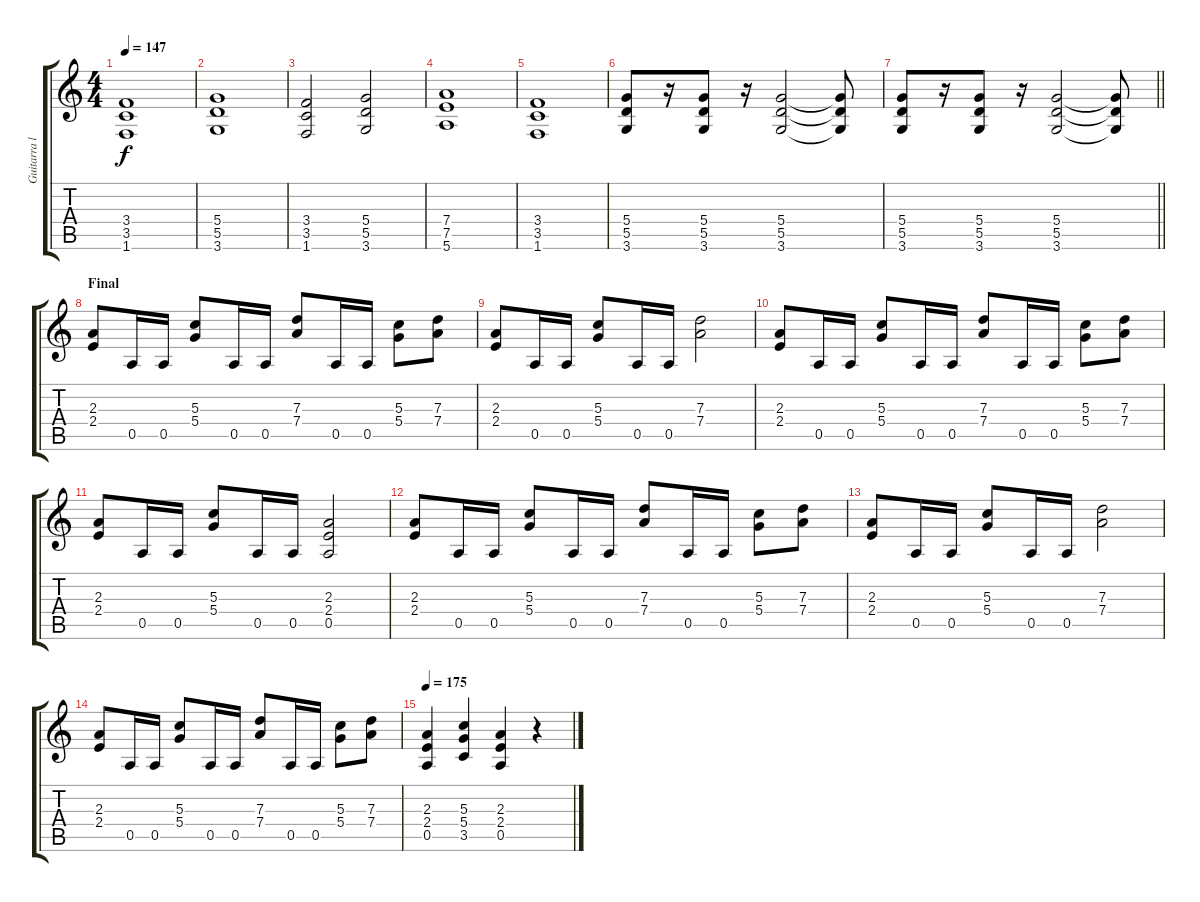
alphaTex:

\track ("Guitarra lider" "Guitarra l") {instrument distortionguitar}
\staff {score tabs}
\tuning (E4 B3 G3 D3 A2 E2) {hide}
\ts (4 4)
\tempo 147
\clef g2
\ks c
(3.4 3.5 1.6).1{dy f} |
(5.4 5.5 3.6).1 |
(3.4 3.5 1.6).2 (5.4 5.5 3.6).2 |
(7.4 7.5 5.6).1 |
(3.4 3.5 1.6).1 |
(5.4 5.5 3.6).8 r.16 (5.4 5.5 3.6).8 r.16 (5.4 5.5 3.6).2 (5.4{t} 5.5{t} 3.6{t}).8 |
\barLineRight lightlight
(5.4 5.5 3.6).8 r.16 (5.4 5.5 3.6).8 r.16 (5.4 5.5 3.6).2 (5.4{t} 5.5{t} 3.6{t}).8 |
\section ("" "Final")
(2.3 2.4).8 0.5.16 0.5.16 (5.3 5.4).8 0.5.16 0.5.16 (7.3 7.4).8 0.5.16 0.5.16 (5.3 5.4).8 (7.3 7.4).8 |
(2.3 2.4).8 0.5.16 0.5.16 (5.3 5.4).8 0.5.16 0.5.16 (7.3 7.4).2 |
(2.3 2.4).8 0.5.16 0.5.16 (5.3 5.4).8 0.5.16 0.5.16 (7.3 7.4).8 0.5.16 0.5.16 (5.3 5.4).8 (7.3 7.4).8 |
(2.3 2.4).8 0.5.16 0.5.16 (5.3 5.4).8 0.5.16 0.5.16 (2.3 2.4 0.5).2 |
(2.3 2.4).8 0.5.16 0.5.16 (5.3 5.4).8 0.5.16 0.5.16 (7.3 7.4).8 0.5.16 0.5.16 (5.3 5.4).8 (7.3 7.4).8 |
(2.3 2.4).8 0.5.16 0.5.16 (5.3 5.4).8 0.5.16 0.5.16 (7.3 7.4).2 |
(2.3 2.4).8 0.5.16 0.5.16 (5.3 5.4).8 0.5.16 0.5.16 (7.3 7.4).8 0.5.16 0.5.16 (5.3 5.4).8 (7.3 7.4).8 |
\tempo 175
(2.3 2.4 0.5).4 (5.3 5.4 3.5).4 (2.3 2.4 0.5).4 r.4
